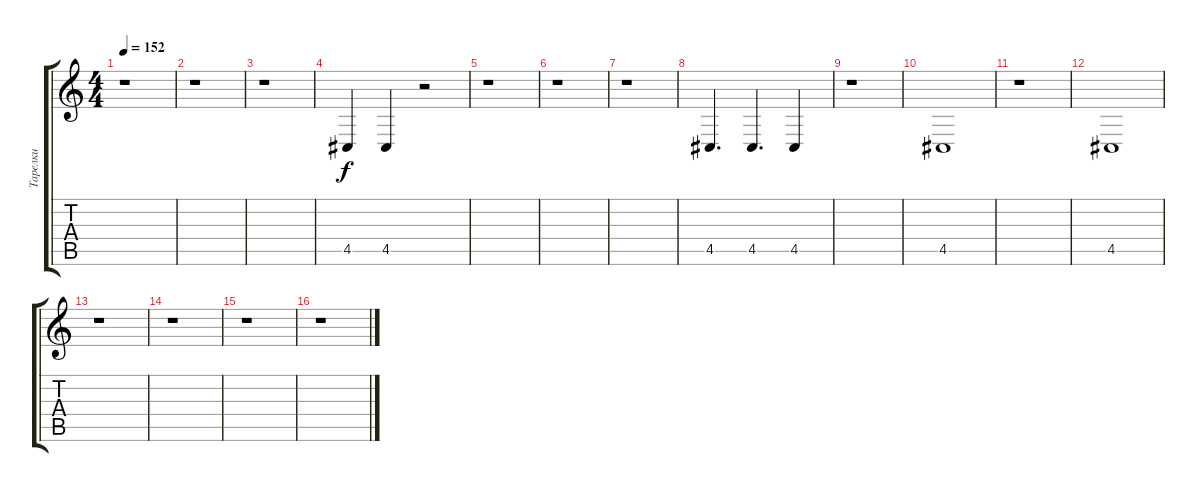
\track ("Тарелки" "Тарелки") {instrument acousticgrandpiano}
\staff {score tabs}
\tuning (E4 B3 G3 D3 A2 E2) {hide}
\ts (4 4)
\tempo 152
\clef g2
\ks c
r.1{dy f} |
r.1 |
r.1 |
4.5.4 4.5.4 r.2 |
r.1 |
r.1 |
r.1 |
4.5.4{d} 4.5.4{d} 4.5.4 |
r.1 |
4.5.1 |
r.1 |
4.5.1 |
r.1 |
r.1 |
r.1 |
r.1
